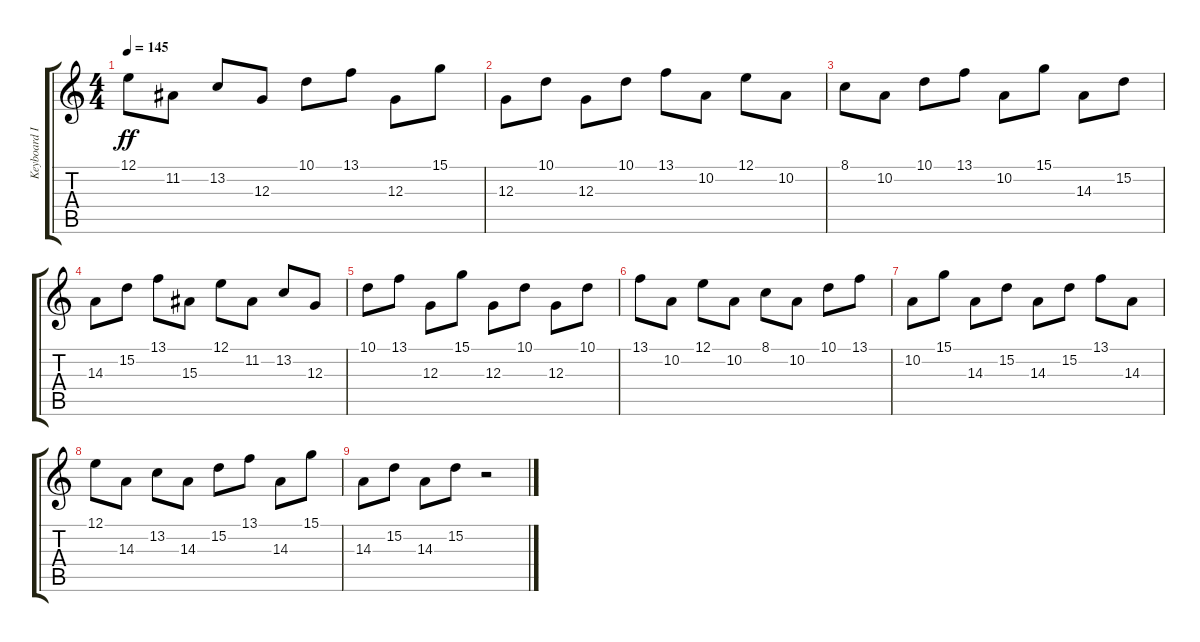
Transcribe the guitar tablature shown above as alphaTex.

\track ("Keyboard I" "Keyboard I") {instrument fx5brightness}
\staff {score tabs}
\tuning (E4 B3 G3 D3 A2 E2) {hide}
\ts (4 4)
\tempo 145
\clef g2
\ks c
12.1.8{dy ff} 11.2.8 13.2.8 12.3.8 10.1.8 13.1.8 12.3.8 15.1.8 |
12.3.8 10.1.8 12.3.8 10.1.8 13.1.8 10.2.8 12.1.8 10.2.8 |
8.1.8 10.2.8 10.1.8 13.1.8 10.2.8 15.1.8 14.3.8 15.2.8 |
14.3.8 15.2.8 13.1.8 15.3.8 12.1.8 11.2.8 13.2.8 12.3.8 |
10.1.8 13.1.8 12.3.8 15.1.8 12.3.8 10.1.8 12.3.8 10.1.8 |
13.1.8 10.2.8 12.1.8 10.2.8 8.1.8 10.2.8 10.1.8 13.1.8 |
10.2.8 15.1.8 14.3.8 15.2.8 14.3.8 15.2.8 13.1.8 14.3.8 |
12.1.8 14.3.8 13.2.8 14.3.8 15.2.8 13.1.8 14.3.8 15.1.8 |
14.3.8 15.2.8 14.3.8 15.2.8 r.2
